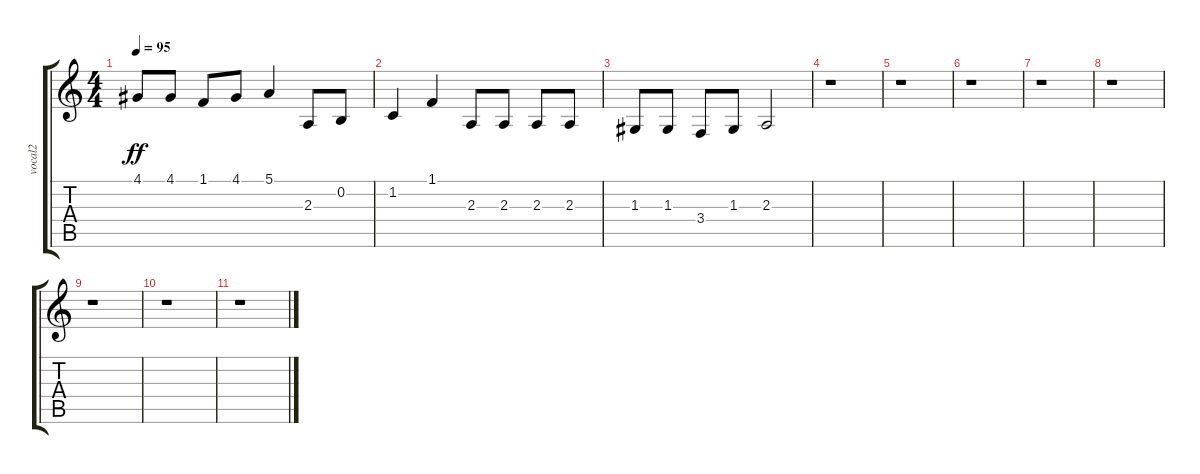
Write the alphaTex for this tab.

\track ("vocal2" "vocal2") {instrument altosax}
\staff {score tabs}
\tuning (E4 B3 G3 D3 A2 E2) {hide}
\ts (4 4)
\tempo 95
\clef g2
\ks c
4.1.8{dy ff} 4.1.8 1.1.8 4.1.8 5.1.4 2.3.8 0.2.8 |
1.2.4 1.1.4 2.3.8 2.3.8 2.3.8 2.3.8 |
1.3.8 1.3.8 3.4.8 1.3.8 2.3.2 |
r.1 |
r.1 |
r.1 |
r.1 |
r.1 |
r.1 |
r.1 |
r.1
